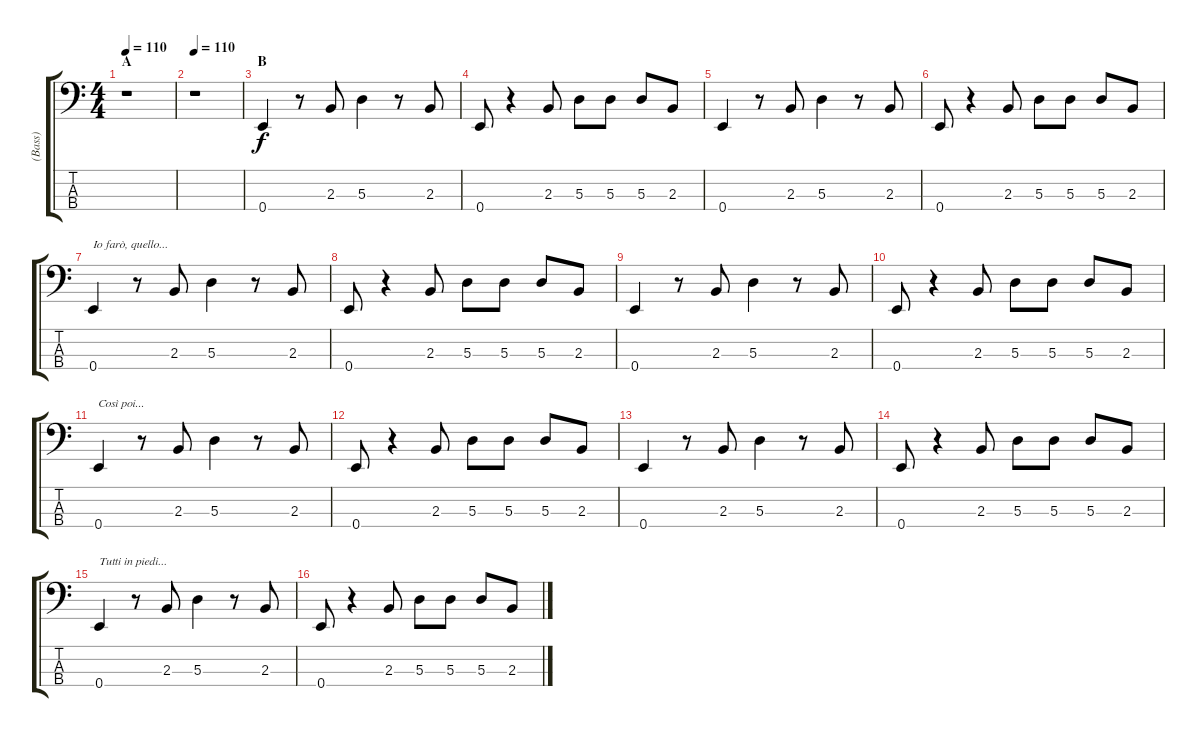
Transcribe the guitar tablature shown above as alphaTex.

\track ("(Bass)" "(Bass)") {instrument electricbassfinger}
\staff {score tabs}
\tuning (G2 D2 A1 E1) {hide}
\ts (4 4)
\section ("" "A")
\tempo 110
\tempo 90
\tempo 110
\clef f4
\ks c
r.1{dy f instrument electricbassfinger} |
\tempo 110
r.1 |
\section ("" "B")
0.4.4 r.8 2.3.8 5.3.4 r.8 2.3.8 |
0.4.8 r.4 2.3.8 5.3.8 5.3.8 5.3.8 2.3.8 |
0.4.4 r.8 2.3.8 5.3.4 r.8 2.3.8 |
0.4.8 r.4 2.3.8 5.3.8 5.3.8 5.3.8 2.3.8 |
0.4.4{txt "Io farò, quello..."} r.8 2.3.8 5.3.4 r.8 2.3.8 |
0.4.8 r.4 2.3.8 5.3.8 5.3.8 5.3.8 2.3.8 |
0.4.4 r.8 2.3.8 5.3.4 r.8 2.3.8 |
0.4.8 r.4 2.3.8 5.3.8 5.3.8 5.3.8 2.3.8 |
0.4.4{txt "Così poi..."} r.8 2.3.8 5.3.4 r.8 2.3.8 |
0.4.8 r.4 2.3.8 5.3.8 5.3.8 5.3.8 2.3.8 |
0.4.4 r.8 2.3.8 5.3.4 r.8 2.3.8 |
0.4.8 r.4 2.3.8 5.3.8 5.3.8 5.3.8 2.3.8 |
0.4.4{txt "Tutti in piedi..."} r.8 2.3.8 5.3.4 r.8 2.3.8 |
0.4.8 r.4 2.3.8 5.3.8 5.3.8 5.3.8 2.3.8
